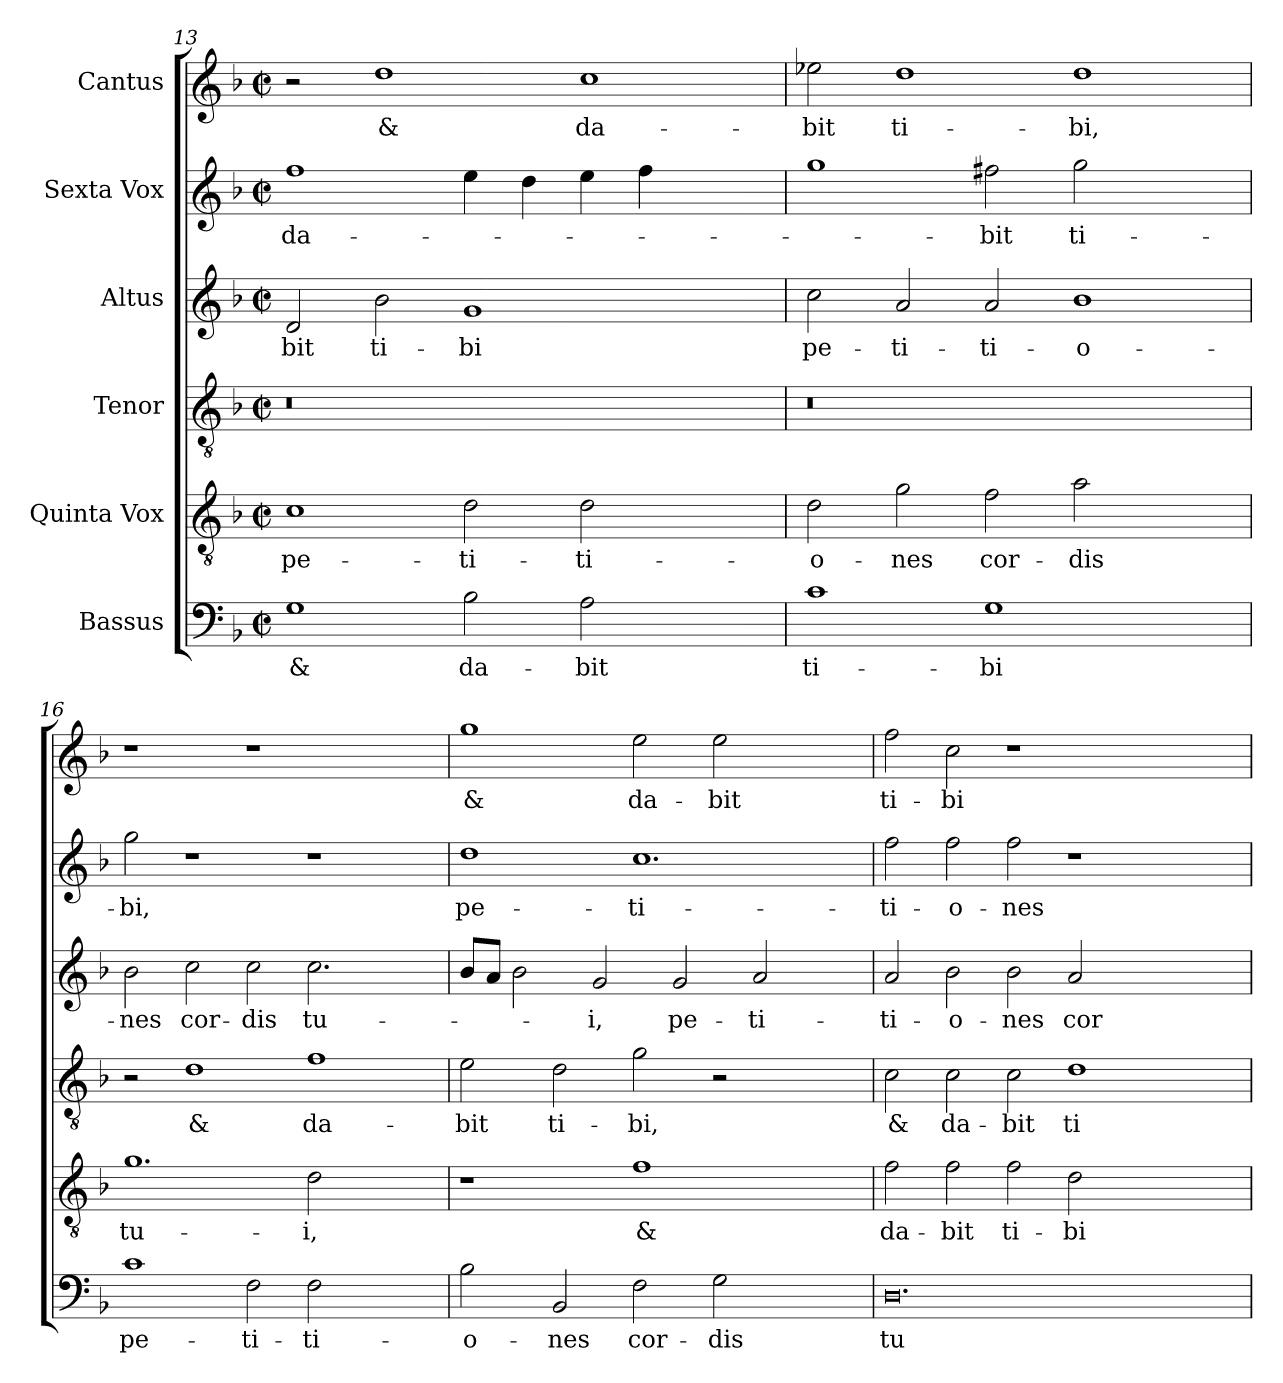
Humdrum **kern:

**kern	**text	**kern	**text	**kern	**text	**kern	**text	**kern	**text	**kern	**text
*part6	*part6	*part5	*part5	*part4	*part4	*part3	*part3	*part2	*part2	*part1	*part1
*staff6	*staff6	*staff5	*staff5	*staff4	*staff4	*staff3	*staff3	*staff2	*staff2	*staff1	*staff1
*I"Bassus	*	*I"Quinta Vox	*	*I"Tenor	*	*I"Altus	*	*I"Sexta Vox	*	*I"Cantus	*
*clefF4	*	*clefGv2	*	*clefGv2	*	*clefG2	*	*clefG2	*	*clefG2	*
*k[b-]	*	*k[b-]	*	*k[b-]	*	*k[b-]	*	*k[b-]	*	*k[b-]	*
*F:	*	*F:	*	*F:	*	*F:	*	*F:	*	*F:	*
*M4/2	*	*M4/2	*	*M4/2	*	*M4/2	*	*M4/2	*	*M4/2	*
*met(c|)	*	*met(c|)	*	*met(c|)	*	*met(c|)	*	*met(c|)	*	*met(c|)	*
=13B	=13B	=13B	=13B	=13B	=13B	=13B	=13B	=13B	=13B	=13B	=13B
!	!LO:LY:b	!	!LO:LY:b	!	!	!	!LO:LY:b	!	!LO:LY:b	!	!
1G	&	1c	-pe-	0r	.	2d	-bit	1ff	da-	2r	.
!	!	!	!	!	!	!	!LO:LY:b	!	!	!	!LO:LY:b
.	.	.	.	.	.	2b-	ti-	.	.	1dd	&
!	!LO:LY:b	!	!LO:LY:b	!	!	!	!LO:LY:b	!	!	!	!
2B-	da-	2d	-ti-	.	.	1g	-bi	4ee	.	.	.
.	.	.	.	.	.	.	.	4dd	.	.	.
!	!LO:LY:b	!	!LO:LY:b	!	!	!	!	!	!	!	!LO:LY:b
2A	-bit	2d	-ti-	.	.	.	.	4ee	.	1cc	da-
.	.	.	.	.	.	.	.	4ff	.	.	.
2ryy	.	2ryy	.	2ryy	.	2ryy	.	2ryy	.	.	.
=15A	=15A	=15A	=15A	=15A	=15A	=15A	=15A	=15A	=15A	=15A	=15A
!	!LO:LY:b	!	!LO:LY:b	!	!	!	!LO:LY:b	!	!	!	!LO:LY:b
1c	ti-	2d	-o-	0r	.	2cc	pe-	1gg	.	2ee-X	-bit
!	!	!	!LO:LY:b	!	!	!	!LO:LY:b	!	!	!	!LO:LY:b
.	.	2g	-nes	.	.	2a	-ti-	.	.	1dd	ti-
!	!LO:LY:b	!	!LO:LY:b	!	!	!	!LO:LY:b	!	!LO:LY:b	!	!
1G	-bi	2f	cor-	.	.	2a	-ti-	2ff#	-bit	.	.
!	!	!	!LO:LY:b	!	!	!	!LO:LY:b	!	!LO:LY:b	!	!LO:LY:b
.	.	2a	-dis	.	.	1b-	-o-	2gg	ti-	1dd	-bi,
2ryy	.	2ryy	.	2ryy	.	.	.	2ryy	.	.	.
=16A	=16A	=16A	=16A	=16A	=16A	=16A	=16A	=16A	=16A	=16A	=16A
!	!LO:LY:b	!	!LO:LY:b	!	!	!	!LO:LY:b	!	!LO:LY:b	!	!
1c	pe-	1.g	tu-	2r	.	2b-	-nes	2gg	-bi,	1r	.
!	!	!	!	!	!LO:LY:b	!	!LO:LY:b	!	!	!	!
.	.	.	.	1d	&	2cc	cor-	1r	.	.	.
!	!LO:LY:b	!	!	!	!	!	!LO:LY:b	!	!	!	!
2F	-ti-	.	.	.	.	2cc	-dis	.	.	1r	.
!	!LO:LY:b	!	!LO:LY:b	!	!LO:LY:b	!	!LO:LY:b	!	!	!	!
2F	-ti-	2d	-i,	1f	da-	2.cc	tu-	1r	.	.	.
2ryy	.	2ryy	.	.	.	.	.	.	.	2ryy	.
.	.	.	.	.	.	4ryy	.	.	.	.	.
=17A	=17A	=17A	=17A	=17A	=17A	=17A	=17A	=17A	=17A	=17A	=17A
!	!LO:LY:b	!	!	!	!LO:LY:b	!	!	!	!LO:LY:b	!	!LO:LY:b
2B-	-o-	1r	.	2e	-bit	8b-L	.	1dd	pe-	1gg	&
.	.	.	.	.	.	8aJ	.	.	.	.	.
.	.	.	.	.	.	2b-	.	.	.	.	.
!	!LO:LY:b	!	!	!	!LO:LY:b	!	!	!	!	!	!
2BB-	-nes	.	.	2d	ti-	.	.	.	.	.	.
!	!	!	!	!	!	!	!LO:LY:b	!	!	!	!
.	.	.	.	.	.	2g	-i,	.	.	.	.
!	!LO:LY:b	!	!LO:LY:b	!	!LO:LY:b	!	!	!	!LO:LY:b	!	!LO:LY:b
2F	cor-	1f	&	2g	-bi,	.	.	1.cc	-ti-	2ee	da-
!	!	!	!	!	!	!	!LO:LY:b	!	!	!	!
.	.	.	.	.	.	2g	pe-	.	.	.	.
!	!LO:LY:b	!	!	!	!	!	!	!	!	!	!LO:LY:b
2G	-dis	.	.	2r	.	.	.	.	.	2ee	-bit
!	!	!	!	!	!	!	!LO:LY:b	!	!	!	!
.	.	.	.	.	.	2a	-ti-	.	.	.	.
2ryy	.	2ryy	.	2ryy	.	.	.	.	.	2ryy	.
.	.	.	.	.	.	4ryy	.	.	.	.	.
!!LO:LB:g=z
=17B	=17B	=17B	=17B	=17B	=17B	=17B	=17B	=17B	=17B	=17B	=17B
!	!LO:LY:b	!	!LO:LY:b	!	!LO:LY:b	!	!LO:LY:b	!	!LO:LY:b	!	!LO:LY:b
0.D	tu-	2f	da-	2c	&	2a	-ti-	2ff	-ti-	2ff	ti-
!	!	!	!LO:LY:b	!	!LO:LY:b	!	!LO:LY:b	!	!LO:LY:b	!	!LO:LY:b
.	.	2f	-bit	2c	da-	2b-	-o-	2ff	-o-	2cc	-bi
!	!	!	!LO:LY:b	!	!LO:LY:b	!	!LO:LY:b	!	!LO:LY:b	!	!
.	.	2f	ti-	2c	-bit	2b-	-nes	2ff	-nes	1r	.
!	!	!	!LO:LY:b	!	!LO:LY:b	!	!LO:LY:b	!	!	!	!
.	.	2d	-bi-	1d	ti-	2a	cor-	1r	.	.	.
.	.	1ryy	.	.	.	1ryy	.	.	.	1ryy	.
.	.	.	.	2ryy	.	.	.	2ryy	.	.	.
=	=	=	=	=	=	=	=	=	=	=	=
*-	*-	*-	*-	*-	*-	*-	*-	*-	*-	*-	*-
